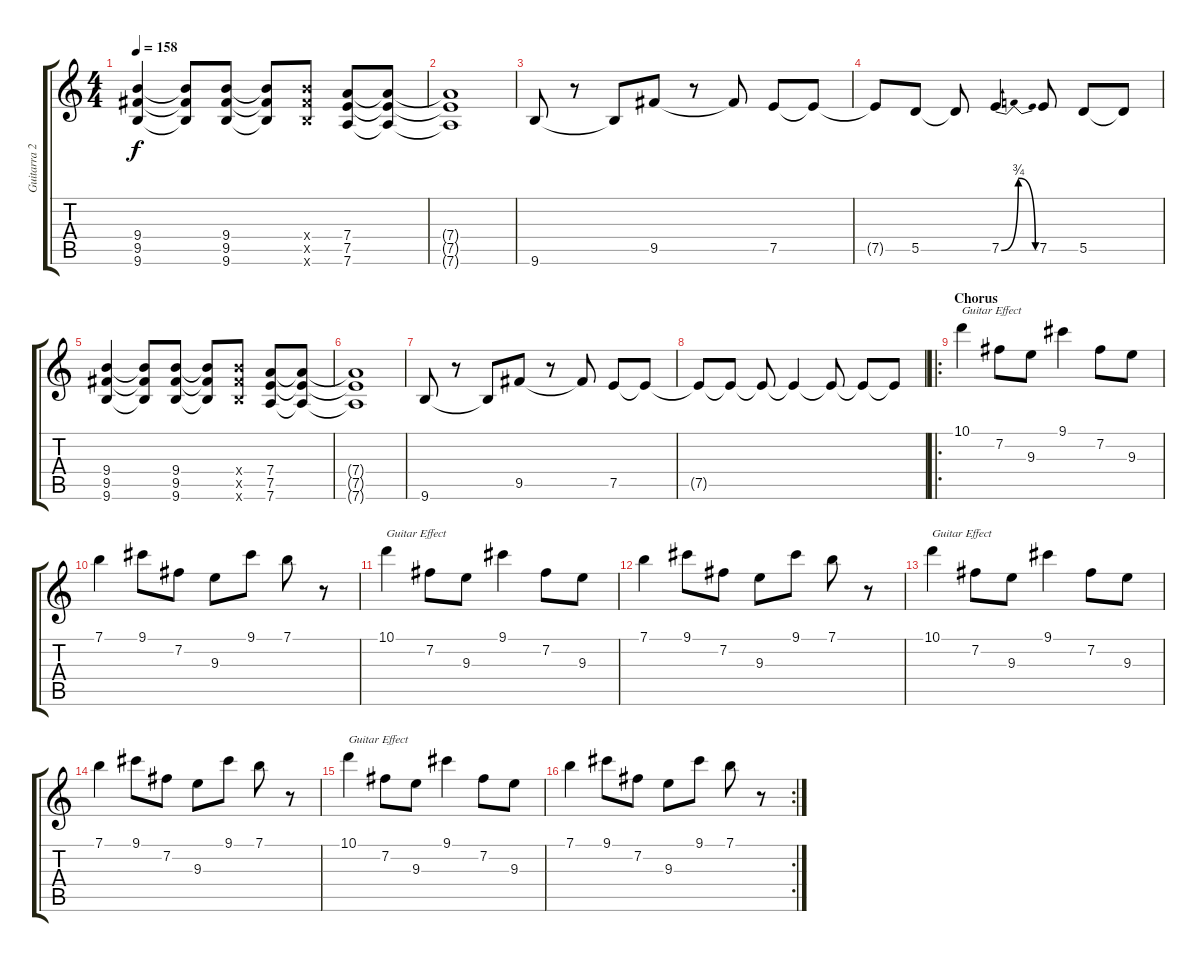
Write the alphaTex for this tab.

\track ("Guitarra 2" "Guitarra 2") {instrument acousticguitarsteel}
\staff {score tabs}
\tuning (E4 B3 G3 D3 A2 D2) {hide}
\ts (4 4)
\tempo 158
\clef g2
\ks c
(9.4 9.5 9.6).4{dy f} (9.4{t} 9.5{t} 9.6{t}).8 (9.4 9.5 9.6).8 (9.4{t} 9.5{t} 9.6{t}).8 (9.4{x} 9.5{x} 9.6{x}).8 (7.4 7.5 7.6).8 (7.4{t} 7.5{t} 7.6{t}).8 |
(7.4{t} 7.5{t} 7.6{t}).1 |
9.6.8 r.8 9.6{t}.8 9.5.8 r.8 9.5{t}.8 7.5.8 7.5{t}.8 |
7.5{t}.8 5.5.8 5.5{t}.8 7.5{be (bendrelease 0 0 30 3 30 3 60 0)}.4 7.5.8 5.5.8 5.5{t}.8 |
(9.4 9.5 9.6).4 (9.4{t} 9.5{t} 9.6{t}).8 (9.4 9.5 9.6).8 (9.4{t} 9.5{t} 9.6{t}).8 (9.4{x} 9.5{x} 9.6{x}).8 (7.4 7.5 7.6).8 (7.4{t} 7.5{t} 7.6{t}).8 |
(7.4{t} 7.5{t} 7.6{t}).1 |
9.6.8 r.8 9.6{t}.8 9.5.8 r.8 9.5{t}.8 7.5.8 7.5{t}.8 |
7.5{t}.8 7.5{t}.8 7.5{t}.8 7.5{t}.4 7.5{t}.8 7.5{t}.8 7.5{t}.8 |
\ro
\section ("" "Chorus")
10.1.4{txt "Guitar Effect" instrument electricguitarclean} 7.2.8 9.3.8 9.1.4 7.2.8 9.3.8 |
7.1.4 9.1.8 7.2.8 9.3.8 9.1.8 7.1.8 r.8 |
10.1.4{txt "Guitar Effect" instrument electricguitarclean} 7.2.8 9.3.8 9.1.4 7.2.8 9.3.8 |
7.1.4 9.1.8 7.2.8 9.3.8 9.1.8 7.1.8 r.8 |
10.1.4{txt "Guitar Effect" instrument electricguitarclean} 7.2.8 9.3.8 9.1.4 7.2.8 9.3.8 |
7.1.4 9.1.8 7.2.8 9.3.8 9.1.8 7.1.8 r.8 |
10.1.4{txt "Guitar Effect" instrument electricguitarclean} 7.2.8 9.3.8 9.1.4 7.2.8 9.3.8 |
\rc 2
7.1.4 9.1.8 7.2.8 9.3.8 9.1.8 7.1.8 r.8
